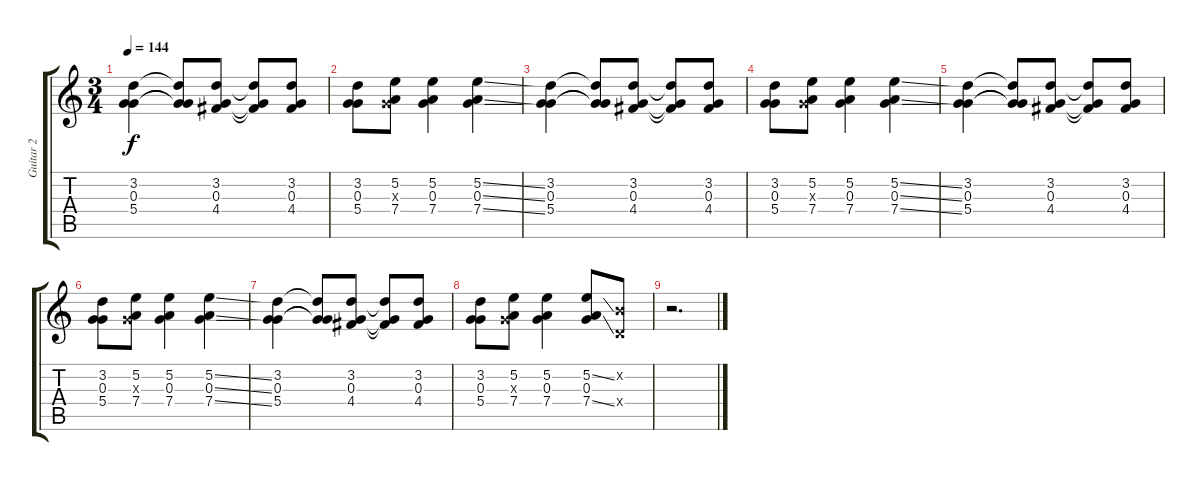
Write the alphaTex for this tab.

\track ("Guitar 2" "Guitar 2") {instrument distortionguitar}
\staff {score tabs}
\tuning (E4 B3 G3 D3 A2 E2) {hide}
\ts (3 4)
\tempo 144
\clef g2
\ks c
(3.2 0.3 5.4).4{dy f} (3.2{t} 0.3{t} 5.4{t}).8 (3.2 0.3 4.4).8 (3.2{t} 0.3{t} 4.4{t}).8 (3.2 0.3 4.4).8 |
(3.2 0.3 5.4).8 (5.2 0.3{x} 7.4).8 (5.2 0.3 7.4).4 (5.2{ss} 0.3{ss} 7.4{ss}).4 |
(3.2 0.3 5.4).4 (3.2{t} 0.3{t} 5.4{t}).8 (3.2 0.3 4.4).8 (3.2{t} 0.3{t} 4.4{t}).8 (3.2 0.3 4.4).8 |
(3.2 0.3 5.4).8 (5.2 0.3{x} 7.4).8 (5.2 0.3 7.4).4 (5.2{ss} 0.3{ss} 7.4{ss}).4 |
(3.2 0.3 5.4).4 (3.2{t} 0.3{t} 5.4{t}).8 (3.2 0.3 4.4).8 (3.2{t} 0.3{t} 4.4{t}).8 (3.2 0.3 4.4).8 |
(3.2 0.3 5.4).8 (5.2 0.3{x} 7.4).8 (5.2 0.3 7.4).4 (5.2{ss} 0.3{ss} 7.4{ss}).4 |
(3.2 0.3 5.4).4 (3.2{t} 0.3{t} 5.4{t}).8 (3.2 0.3 4.4).8 (3.2{t} 0.3{t} 4.4{t}).8 (3.2 0.3 4.4).8 |
(3.2 0.3 5.4).8 (5.2 0.3{x} 7.4).8 (5.2 0.3 7.4).4 (5.2{ss} 0.3 7.4{ss}).8 (0.2{x} 0.4{x}).8 |
r.2{d}
